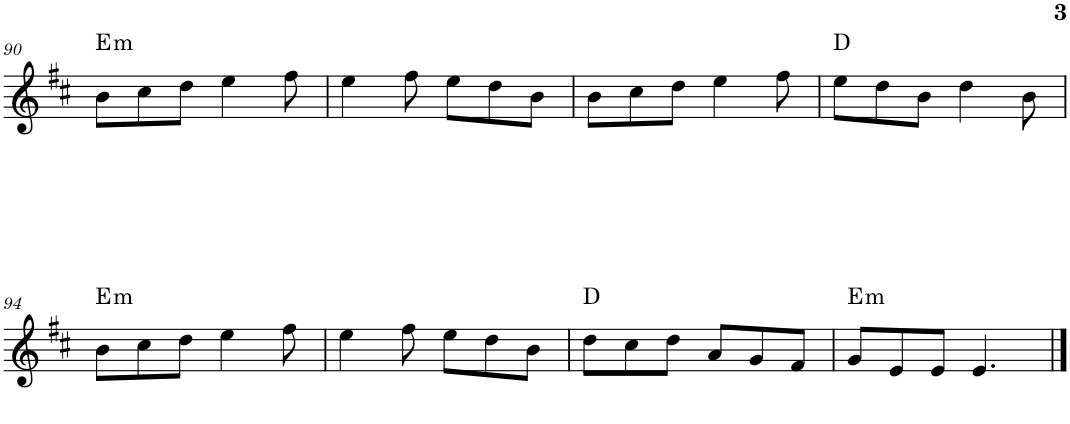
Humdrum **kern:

**kern	**harte
*part1	*part1
*staff1	*
*I"Piano	*
*I'Pno.	*
!!LO:PB:g=z
*clefG2	*
*k[f#c#]	*
*M6/8	*
=90	=90
!	!LO:H:kt=m
8b\L	E:min
8cc#\	.
8dd\J	.
4ee\	.
8ff#\	.
=91	=91
4ee\	.
8ff#\	.
8ee\L	.
8dd\	.
8b\J	.
=92	=92
8b\L	.
8cc#\	.
8dd\J	.
4ee\	.
8ff#\	.
=93	=93
8ee\L	D:maj
8dd\	.
8b\J	.
4dd\	.
8b\	.
!!LO:LB:g=z
=94	=94
!	!LO:H:kt=m
8b\L	E:min
8cc#\	.
8dd\J	.
4ee\	.
8ff#\	.
=95	=95
4ee\	.
8ff#\	.
8ee\L	.
8dd\	.
8b\J	.
=96	=96
8dd\L	D:maj
8cc#\	.
8dd\J	.
8a/L	.
8g/	.
8f#/J	.
=97	=97
!	!LO:H:kt=m
8g/L	E:min
8e/	.
8e/J	.
4.e/	.
==	==
*-	*-
